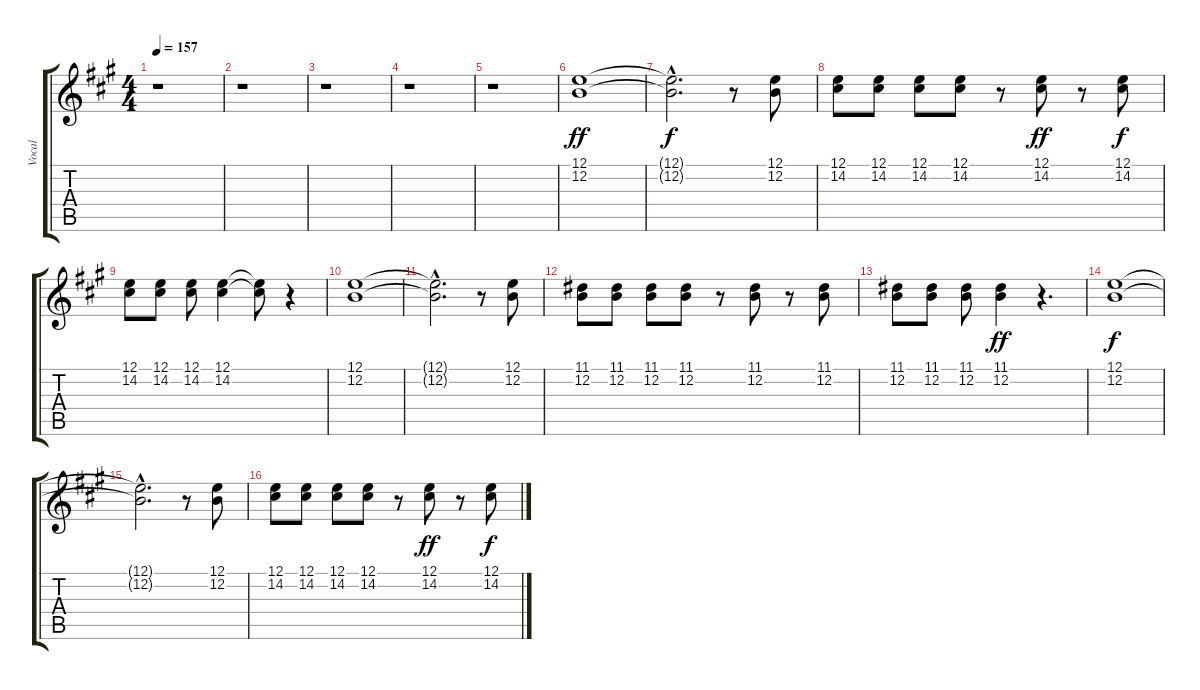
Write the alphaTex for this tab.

\track ("Vocal" "Vocal") {instrument voiceoohs}
\staff {score tabs}
\tuning (E4 B3 G3 D3 A2 E2) {hide}
\ts (4 4)
\tempo 157
\clef g2
\ks a
r.1{dy f} |
r.1 |
r.1 |
r.1 |
r.1 |
(12.1 12.2).1{dy ff} |
(12.1{hac t} 12.2{hac t}).2{d dy f} r.8 (12.1 12.2).8 |
(12.1 14.2).8 (12.1 14.2).8 (12.1 14.2).8 (12.1 14.2).8 r.8 (12.1 14.2).8{dy ff} r.8 (12.1 14.2).8{dy f} |
(12.1 14.2).8 (12.1 14.2).8 (12.1 14.2).8 (12.1 14.2).4 (12.1{t} 14.2{t}).8 r.4 |
(12.1 12.2).1 |
(12.1{hac t} 12.2{hac t}).2{d} r.8 (12.1 12.2).8 |
(11.1 12.2).8 (11.1 12.2).8 (11.1 12.2).8 (11.1 12.2).8 r.8 (11.1 12.2).8 r.8 (11.1 12.2).8 |
(11.1 12.2).8 (11.1 12.2).8 (11.1 12.2).8 (11.1 12.2).4{dy ff} r.4{d} |
(12.1 12.2).1{dy f} |
(12.1{hac t} 12.2{hac t}).2{d} r.8 (12.1 12.2).8 |
(12.1 14.2).8 (12.1 14.2).8 (12.1 14.2).8 (12.1 14.2).8 r.8 (12.1 14.2).8{dy ff} r.8 (12.1 14.2).8{dy f}
